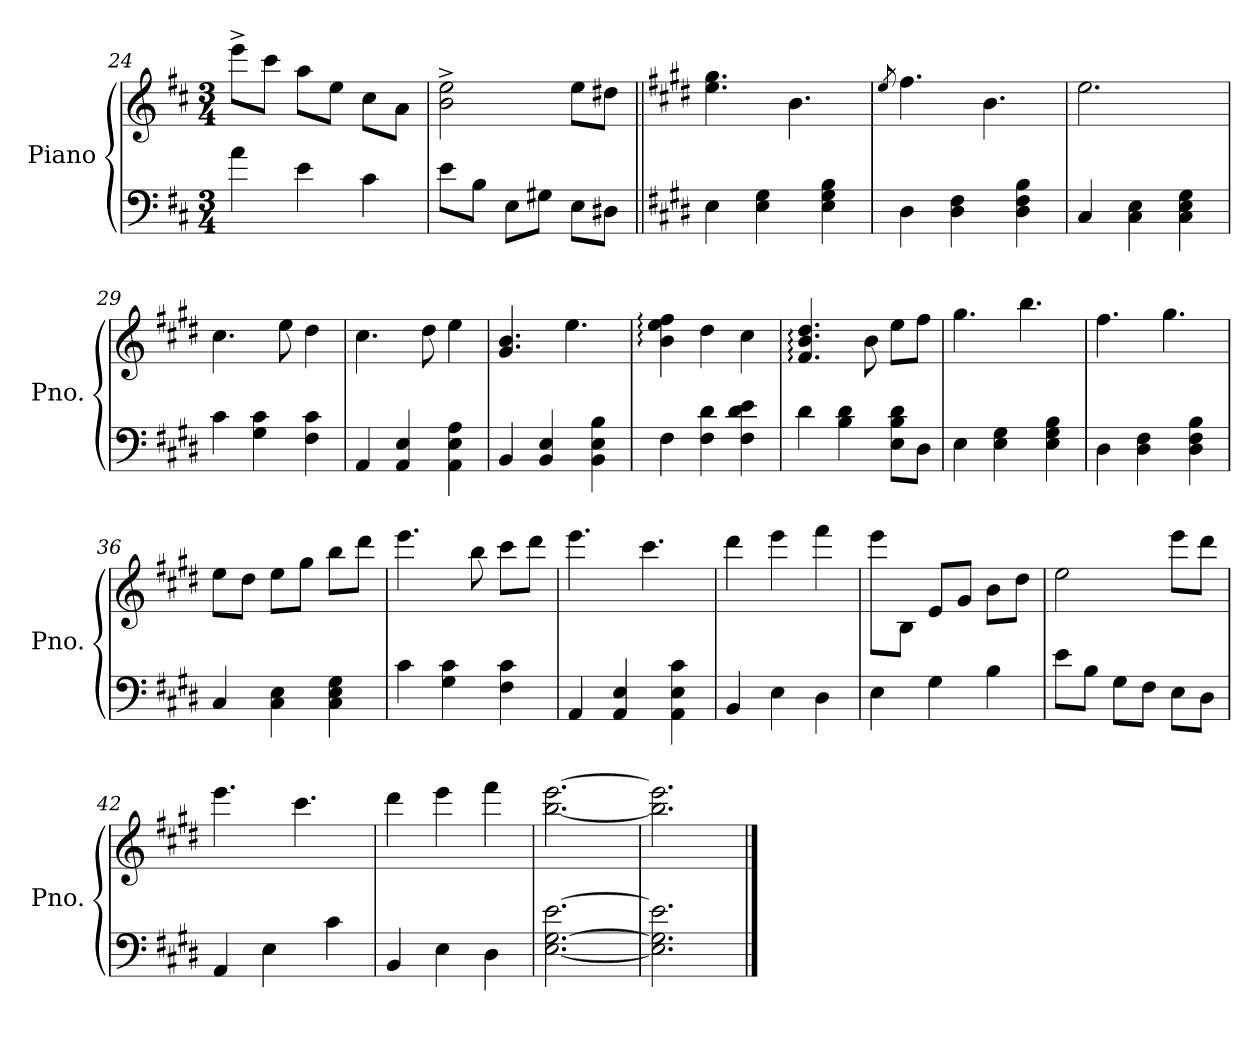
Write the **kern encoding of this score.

**kern	**kern
*part1	*part1
*staff2	*staff1
*I"Piano	*
*I'Pno.	*
*clefF4	*clefG2
*k[f#c#]	*k[f#c#]
*M3/4	*M3/4
=24	=24
4a\	8eee^\L
.	8ccc#\J
4e\	8aa\L
.	8ee\J
4c#\	8cc#\L
.	8a\J
=25	=25
8e\L	2b\^ 2ee\^
8B\J	.
8E\L	.
8G#X\J	.
8E\L	8ee\L
8D#X\J	8dd#X\J
!!LO:LB:g=z
=26||	=26||
*k[f#c#g#d#]	*k[f#c#g#d#]
4E\	4.ee\ 4.gg#\
4E\ 4G#\	.
.	4.b\
4E\ 4G#\ 4B\	.
=27	=27
.	8qee/
4D#\	4.ff#\
4D#\ 4F#\	.
.	4.b\
4D#\ 4F#\ 4B\	.
=28	=28
4C#/	2.ee\
4C#\ 4E\	.
4C#\ 4E\ 4G#\	.
=29	=29
4c#\	4.cc#\
4G#\ 4c#\	.
.	8ee\
4F#\ 4c#\	4dd#\
!!LO:LB:g=z
=30	=30
4AA/	4.cc#\
4AA/ 4E/	.
.	8dd#\
4AA\ 4E\ 4A\	4ee\
=31	=31
4BB/	4.g#/ 4.b/
4BB/ 4E/	.
.	4.ee\
4BB\ 4E\ 4B\	.
=32	=32
4F#\	4b\: 4ee\: 4ff#\:
4F#\ 4d#\	4dd#\
4F#\ 4d#\ 4e\	4cc#\
=33	=33
4d#\	4.f#/: 4.b/: 4.dd#/:
4B\ 4d#\	.
.	8b\
8E\ 8B\ 8d#\L	8ee\L
8D#\J	8ff#\J
!!LO:LB:g=z
=34	=34
4E\	4.gg#\
4E\ 4G#\	.
.	4.bb\
4E\ 4G#\ 4B\	.
=35	=35
4D#\	4.ff#\
4D#\ 4F#\	.
.	4.gg#\
4D#\ 4F#\ 4B\	.
=36	=36
4C#/	8ee\L
.	8dd#\J
4C#\ 4E\	8ee\L
.	8gg#\J
4C#\ 4E\ 4G#\	8bb\L
.	8ddd#\J
=37	=37
4c#\	4.eee\
4G#\ 4c#\	.
.	8bb\
4F#\ 4c#\	8ccc#\L
.	8ddd#\J
!!LO:LB:g=z
=38	=38
4AA/	4.eee\
4AA/ 4E/	.
.	4.ccc#\
4AA\ 4E\ 4c#\	.
=39	=39
4BB/	4ddd#\
4E\	4eee\
4D#\	4fff#\
=40	=40
4E\	8eee\L
.	8B\J
4G#\	8e/L
.	8g#/J
4B\	8b\L
.	8dd#\J
=41	=41
8e\L	2ee\
8B\J	.
8G#\L	.
8F#\J	.
8E\L	8eee\L
8D#\J	8ddd#\J
!!LO:PB:g=z
=42	=42
4AA/	4.eee\
4E\	.
.	4.ccc#\
4c#\	.
=43	=43
4BB/	4ddd#\
4E\	4eee\
4D#\	4fff#\
=44	=44
[2.E\ [2.G#\ [2.e\	[2.bb\ [2.eee\
=45	=45
2.E\] 2.G#\] 2.e\]	2.bb\] 2.eee\]
==	==
*-	*-
